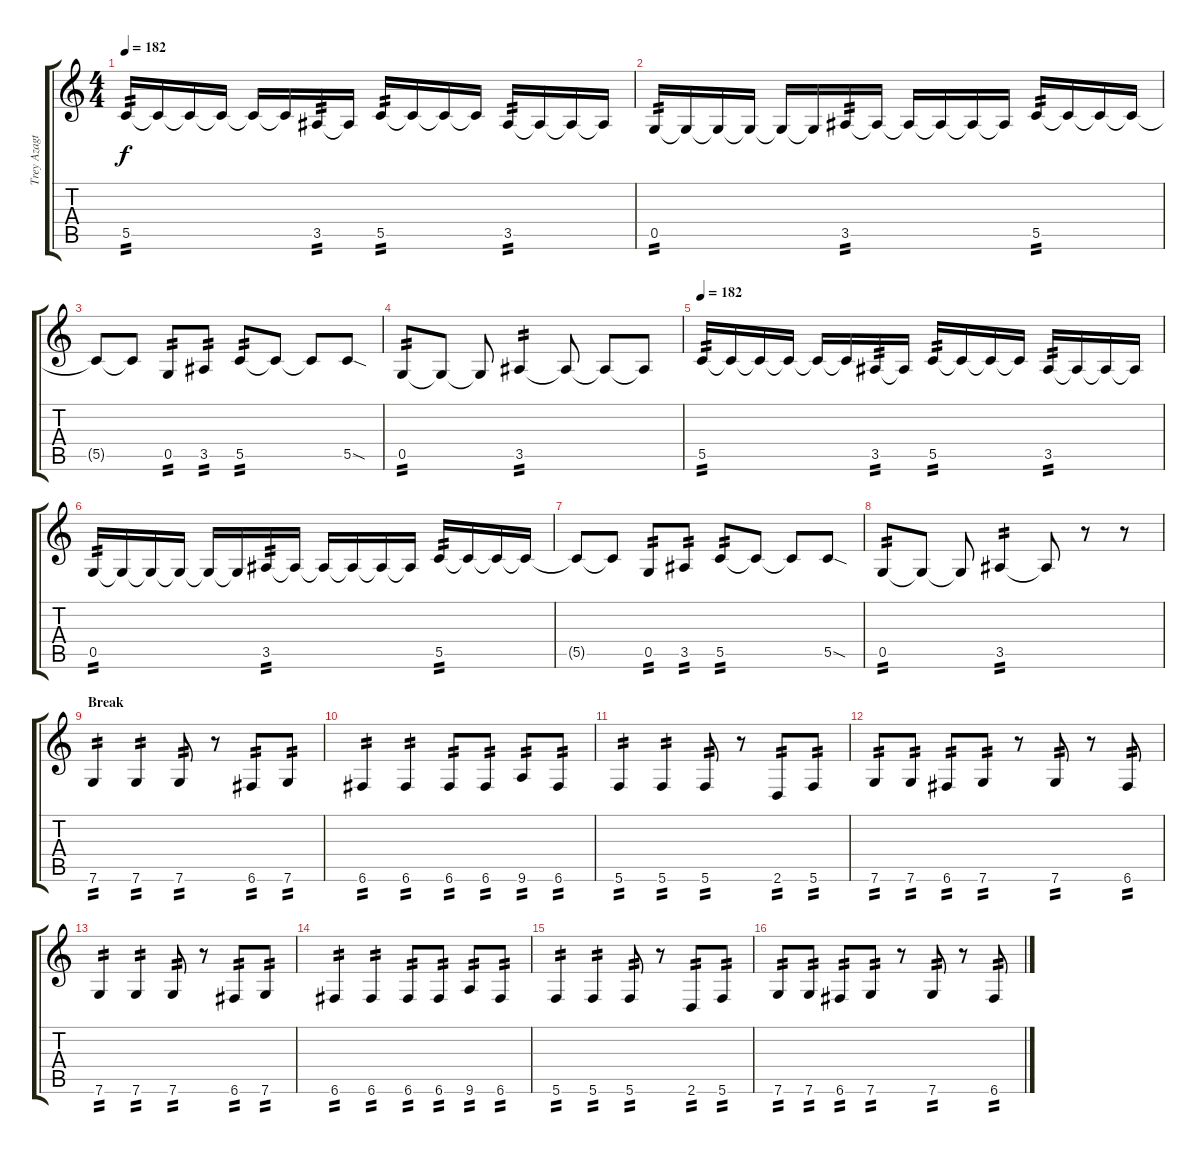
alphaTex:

\track ("Trey Azagthoth #2" "Trey Azagt") {instrument overdrivenguitar}
\staff {score tabs}
\tuning (D4 A3 F3 C3 G2 C2) {hide}
\ts (4 4)
\tempo 182
\clef g2
\ks c
5.5.16{tp 2 dy f} 5.5{t}.16 5.5{t}.16 5.5{t}.16 5.5{t}.16 5.5{t}.16 3.5.16{tp 2} 3.5{t}.16 5.5.16{tp 2} 5.5{t}.16 5.5{t}.16 5.5{t}.16 3.5.16{tp 2} 3.5{t}.16 3.5{t}.16 3.5{t}.16 |
0.5.16{tp 2} 0.5{t}.16 0.5{t}.16 0.5{t}.16 0.5{t}.16 0.5{t}.16 3.5.16{tp 2} 3.5{t}.16 3.5{t}.16 3.5{t}.16 3.5{t}.16 3.5{t}.16 5.5.16{tp 2} 5.5{t}.16 5.5{t}.16 5.5{t}.16 |
5.5{t}.8 5.5{t}.8 0.5.8{tp 2} 3.5.8{tp 2} 5.5.8{tp 2} 5.5{t}.8 5.5{t}.8 5.5{sod}.8 |
0.5.8{tp 2} 0.5{t}.8 0.5{t}.8 3.5.4{tp 2} 3.5{t}.8 3.5{t}.8 3.5{t}.8 |
\tempo 182
5.5.16{tp 2} 5.5{t}.16 5.5{t}.16 5.5{t}.16 5.5{t}.16 5.5{t}.16 3.5.16{tp 2} 3.5{t}.16 5.5.16{tp 2} 5.5{t}.16 5.5{t}.16 5.5{t}.16 3.5.16{tp 2} 3.5{t}.16 3.5{t}.16 3.5{t}.16 |
0.5.16{tp 2} 0.5{t}.16 0.5{t}.16 0.5{t}.16 0.5{t}.16 0.5{t}.16 3.5.16{tp 2} 3.5{t}.16 3.5{t}.16 3.5{t}.16 3.5{t}.16 3.5{t}.16 5.5.16{tp 2} 5.5{t}.16 5.5{t}.16 5.5{t}.16 |
5.5{t}.8 5.5{t}.8 0.5.8{tp 2} 3.5.8{tp 2} 5.5.8{tp 2} 5.5{t}.8 5.5{t}.8 5.5{sod}.8 |
0.5.8{tp 2} 0.5{t}.8 0.5{t}.8 3.5.4{tp 2} 3.5{t}.8 r.8 r.8 |
\section ("" "Break")
7.6.4{tp 2} 7.6.4{tp 2} 7.6.8{tp 2} r.8 6.6.8{tp 2} 7.6.8{tp 2} |
6.6.4{tp 2} 6.6.4{tp 2} 6.6.8{tp 2} 6.6.8{tp 2} 9.6.8{tp 2} 6.6.8{tp 2} |
5.6.4{tp 2} 5.6.4{tp 2} 5.6.8{tp 2} r.8 2.6.8{tp 2} 5.6.8{tp 2} |
7.6.8{tp 2} 7.6.8{tp 2} 6.6.8{tp 2} 7.6.8{tp 2} r.8 7.6.8{tp 2} r.8 6.6.8{tp 2} |
7.6.4{tp 2} 7.6.4{tp 2} 7.6.8{tp 2} r.8 6.6.8{tp 2} 7.6.8{tp 2} |
6.6.4{tp 2} 6.6.4{tp 2} 6.6.8{tp 2} 6.6.8{tp 2} 9.6.8{tp 2} 6.6.8{tp 2} |
5.6.4{tp 2} 5.6.4{tp 2} 5.6.8{tp 2} r.8 2.6.8{tp 2} 5.6.8{tp 2} |
7.6.8{tp 2} 7.6.8{tp 2} 6.6.8{tp 2} 7.6.8{tp 2} r.8 7.6.8{tp 2} r.8 6.6.8{tp 2}
